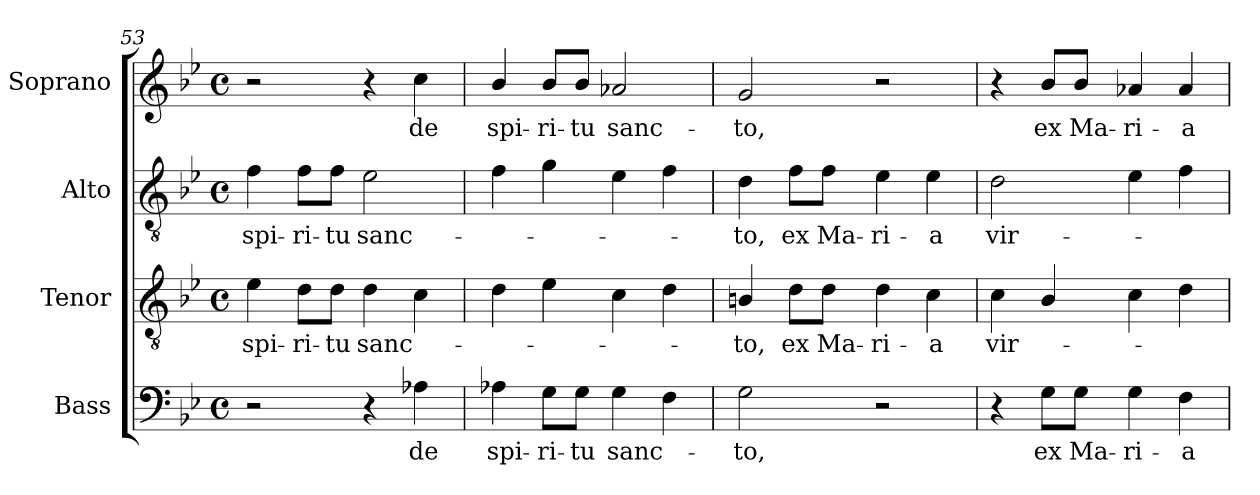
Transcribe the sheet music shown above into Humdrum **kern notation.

**kern	**text	**kern	**text	**kern	**text	**kern	**text
*part4	*part4	*part3	*part3	*part2	*part2	*part1	*part1
*staff4	*staff4	*staff3	*staff3	*staff2	*staff2	*staff1	*staff1
*I"Bass	*	*I"Tenor	*	*I"Alto	*	*I"Soprano	*
*I'B.	*	*I'T.	*	*I'A.	*	*I'S.	*
!!LO:LB:g=z
*clefF4	*	*clefGv2	*	*clefGv2	*	*clefG2	*
*	*	*ITrd7c12	*	*ITrd7c12	*	*	*
*k[b-e-]	*	*k[b-e-]	*	*k[b-e-]	*	*k[b-e-]	*
*B-:	*	*B-:	*	*B-:	*	*B-:	*
*M4/4	*	*M4/4	*	*M4/4	*	*M4/4	*
*met(c)	*	*met(c)	*	*met(c)	*	*met(c)	*
=53	=53	=53	=53	=53	=53	=53	=53
!	!	!	!LO:LY:b:color=#000000	!	!	!	!
!	!	!	!	!	!LO:LY:b:color=#000000	!	!
2r	.	4E-i\	spi-	4Fi\	spi-	2r	.
!	!	!	!LO:LY:b:color=#000000	!	!	!	!
!	!	!	!	!	!LO:LY:b:color=#000000	!	!
.	.	8Di\L	-ri-	8Fi\L	-ri-	.	.
!	!	!	!LO:LY:b:color=#000000	!	!	!	!
!	!	!	!	!	!LO:LY:b:color=#000000	!	!
.	.	8Di\J	-tu	8Fi\J	-tu	.	.
!	!	!	!LO:LY:b:color=#000000	!	!	!	!
!	!	!	!	!	!LO:LY:b:color=#000000	!	!
4r	.	4Di\	sanc-	2E-i\	sanc-	4r	.
!	!LO:LY:b:color=#000000	!	!	!	!	!	!
!	!	!	!	!	!	!	!LO:LY:b:color=#000000
4A-Xi\	de	4Ci\	.	.	.	4cci\	de
=54	=54	=54	=54	=54	=54	=54	=54
!	!LO:LY:b:color=#000000	!	!	!	!	!	!
!	!	!	!	!	!	!	!LO:LY:b:color=#000000
4A-Xi\	spi-	4Di\	.	4Fi\	.	4b-i/	spi-
!	!LO:LY:b:color=#000000	!	!	!	!	!	!
!	!	!	!	!	!	!	!LO:LY:b:color=#000000
8Gi\L	-ri-	4E-i\	.	4Gi\	.	8b-i/L	-ri-
!	!LO:LY:b:color=#000000	!	!	!	!	!	!
!	!	!	!	!	!	!	!LO:LY:b:color=#000000
8Gi\J	-tu	.	.	.	.	8b-i/J	-tu
!	!LO:LY:b:color=#000000	!	!	!	!	!	!
!	!	!	!	!	!	!	!LO:LY:b:color=#000000
4Gi\	sanc-	4Ci\	.	4E-i\	.	2a-Xi/	sanc-
4Fi\	.	4Di\	.	4Fi\	.	.	.
=55	=55	=55	=55	=55	=55	=55	=55
!	!LO:LY:b:color=#000000	!	!	!	!	!	!
!	!	!	!LO:LY:b:color=#000000	!	!	!	!
!	!	!	!	!	!LO:LY:b:color=#000000	!	!
!	!	!	!	!	!	!	!LO:LY:b:color=#000000
2Gi\	-to,	4BBni/	-to,	4Di\	-to,	2gi/	-to,
!	!	!	!LO:LY:b:color=#000000	!	!	!	!
!	!	!	!	!	!LO:LY:b:color=#000000	!	!
.	.	8Di\L	ex	8Fi\L	ex	.	.
!	!	!	!LO:LY:b:color=#000000	!	!	!	!
!	!	!	!	!	!LO:LY:b:color=#000000	!	!
.	.	8Di\J	Ma-	8Fi\J	Ma-	.	.
!	!	!	!LO:LY:b:color=#000000	!	!	!	!
!	!	!	!	!	!LO:LY:b:color=#000000	!	!
2r	.	4Di\	-ri-	4E-i\	-ri-	2r	.
!	!	!	!LO:LY:b:color=#000000	!	!	!	!
!	!	!	!	!	!LO:LY:b:color=#000000	!	!
.	.	4Ci\	-a	4E-i\	-a	.	.
=56	=56	=56	=56	=56	=56	=56	=56
!	!	!	!LO:LY:b:color=#000000	!	!	!	!
!	!	!	!	!	!LO:LY:b:color=#000000	!	!
4r	.	4Ci\	vir-	2Di\	vir-	4r	.
!	!LO:LY:b:color=#000000	!	!	!	!	!	!
!	!	!	!	!	!	!	!LO:LY:b:color=#000000
8Gi\L	ex	4BB-i/	.	.	.	8b-i/L	ex
!	!LO:LY:b:color=#000000	!	!	!	!	!	!
!	!	!	!	!	!	!	!LO:LY:b:color=#000000
8Gi\J	Ma-	.	.	.	.	8b-i/J	Ma-
!	!LO:LY:b:color=#000000	!	!	!	!	!	!
!	!	!	!	!	!	!	!LO:LY:b:color=#000000
4Gi\	-ri-	4Ci\	.	4E-i\	.	4a-Xi/	-ri-
!	!LO:LY:b:color=#000000	!	!	!	!	!	!
!	!	!	!	!	!	!	!LO:LY:b:color=#000000
4Fi\	-a	4Di\	.	4Fi\	.	4a-i/	-a
=	=	=	=	=	=	=	=
*-	*-	*-	*-	*-	*-	*-	*-
